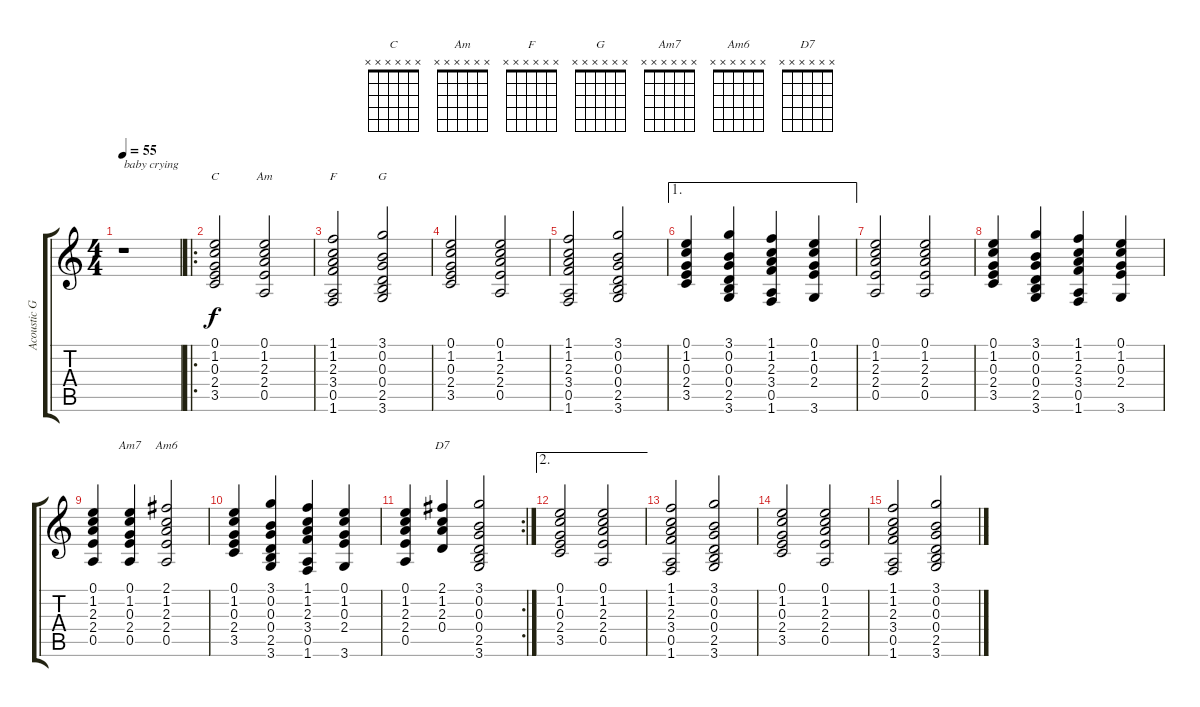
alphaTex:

\track ("Acoustic Guitar" "Acoustic G") {instrument acousticguitarnylon}
\staff {score tabs}
\tuning (E4 B3 G3 D3 A2 E2) {hide}
\chord ("C" x x x x x x)
\chord ("Am" x x x x x x)
\chord ("F" x x x x x x)
\chord ("G" x x x x x x)
\chord ("Am7" x x x x x x)
\chord ("Am6" x x x x x x)
\chord ("D7" x x x x x x)
\ts (4 4)
\tempo 55
\clef g2
\ks c
r.1{txt "baby crying" dy f instrument acousticguitarnylon} |
\ro
(0.1 1.2 0.3 2.4 3.5).2{ch "C"} (0.1 1.2 2.3 2.4 0.5).2{ch "Am"} |
(1.1 1.2 2.3 3.4 0.5 1.6).2{ch "F"} (3.1 0.2 0.3 0.4 2.5 3.6).2{ch "G"} |
(0.1 1.2 0.3 2.4 3.5).2 (0.1 1.2 2.3 2.4 0.5).2 |
(1.1 1.2 2.3 3.4 0.5 1.6).2 (3.1 0.2 0.3 0.4 2.5 3.6).2 |
\ae 1
(0.1 1.2 0.3 2.4 3.5).4 (3.1 0.2 0.3 0.4 2.5 3.6).4 (1.1 1.2 2.3 3.4 0.5 1.6).4 (0.1 1.2 0.3 2.4 3.6).4 |
(0.1 1.2 2.3 2.4 0.5).2 (0.1 1.2 2.3 2.4 0.5).2 |
(0.1 1.2 0.3 2.4 3.5).4 (3.1 0.2 0.3 0.4 2.5 3.6).4 (1.1 1.2 2.3 3.4 0.5 1.6).4 (0.1 1.2 0.3 2.4 3.6).4 |
(0.1 1.2 2.3 2.4 0.5).4 (0.1 1.2 0.3 2.4 0.5).4{ch "Am7"} (2.1 1.2 2.3 2.4 0.5).2{ch "Am6"} |
(0.1 1.2 0.3 2.4 3.5).4 (3.1 0.2 0.3 0.4 2.5 3.6).4 (1.1 1.2 2.3 3.4 0.5 1.6).4 (0.1 1.2 0.3 2.4 3.6).4 |
\rc 2
(0.1 1.2 2.3 2.4 0.5).4 (2.1 1.2 2.3 0.4).4{ch "D7"} (3.1 0.2 0.3 0.4 2.5 3.6).2 |
\ae 2
(0.1 1.2 0.3 2.4 3.5).2 (0.1 1.2 2.3 2.4 0.5).2 |
(1.1 1.2 2.3 3.4 0.5 1.6).2 (3.1 0.2 0.3 0.4 2.5 3.6).2 |
(0.1 1.2 0.3 2.4 3.5).2 (0.1 1.2 2.3 2.4 0.5).2 |
(1.1 1.2 2.3 3.4 0.5 1.6).2 (3.1 0.2 0.3 0.4 2.5 3.6).2
